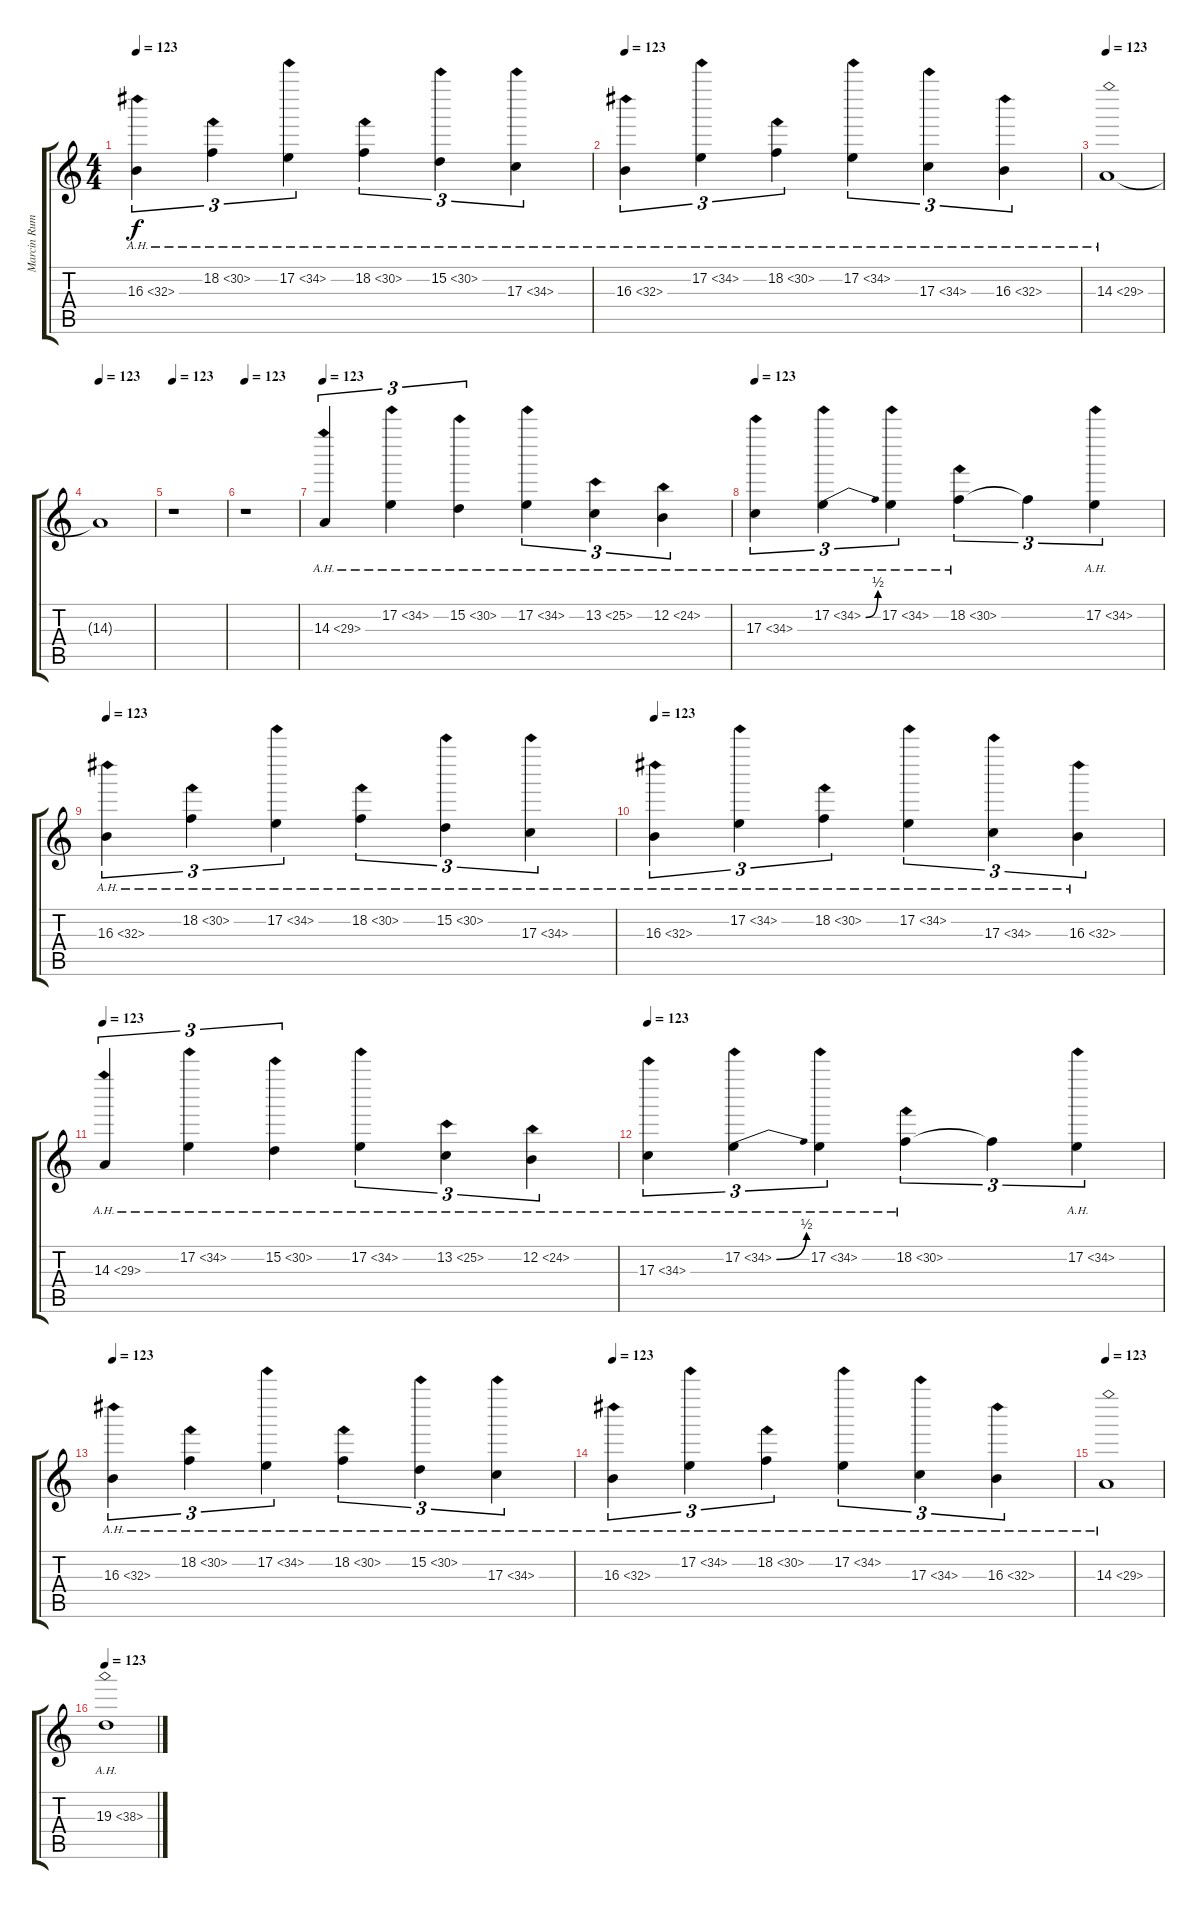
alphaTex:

\track ("Marcin Ruminski" "Marcin Rum") {instrument panflute}
\staff {score tabs}
\tuning (E4 B3 G3 D3 A2 E2) {hide}
\ts (4 4)
\tempo 123
\clef g2
\ks c
16.3{ah 16}.4{tu (3 2) dy f} 18.2{ah 12}.4{tu (3 2)} 17.2{ah 17}.4{tu (3 2)} 18.2{ah 12}.4{tu (3 2)} 15.2{ah 15}.4{tu (3 2)} 17.3{ah 17}.4{tu (3 2)} |
\tempo 123
16.3{ah 16}.4{tu (3 2)} 17.2{ah 17}.4{tu (3 2)} 18.2{ah 12}.4{tu (3 2)} 17.2{ah 17}.4{tu (3 2)} 17.3{ah 17}.4{tu (3 2)} 16.3{ah 16}.4{tu (3 2)} |
\tempo 123
14.3{ah 15}.1{volume 4} |
\tempo 123
14.3{t}.1 |
\tempo 123
r.1 |
\tempo 123
r.1{volume 15} |
\tempo 123
14.3{ah 15}.4{tu (3 2)} 17.2{ah 17}.4{tu (3 2)} 15.2{ah 15}.4{tu (3 2)} 17.2{ah 17}.4{tu (3 2)} 13.2{ah 12}.4{tu (3 2)} 12.2{ah 12}.4{tu (3 2)} |
\tempo 123
17.3{ah 17}.4{tu (3 2)} 17.2{be (bend 0 0 60 2) ah 17}.4{tu (3 2)} 17.2{ah 17}.4{tu (3 2)} 18.2{ah 12}.4{tu (3 2)} 18.2{t}.4{tu (3 2)} 17.2{ah 17}.4{tu (3 2)} |
\tempo 123
16.3{ah 16}.4{tu (3 2)} 18.2{ah 12}.4{tu (3 2)} 17.2{ah 17}.4{tu (3 2)} 18.2{ah 12}.4{tu (3 2)} 15.2{ah 15}.4{tu (3 2)} 17.3{ah 17}.4{tu (3 2)} |
\tempo 123
16.3{ah 16}.4{tu (3 2)} 17.2{ah 17}.4{tu (3 2)} 18.2{ah 12}.4{tu (3 2)} 17.2{ah 17}.4{tu (3 2)} 17.3{ah 17}.4{tu (3 2)} 16.3{ah 16}.4{tu (3 2)} |
\tempo 123
14.3{ah 15}.4{tu (3 2)} 17.2{ah 17}.4{tu (3 2)} 15.2{ah 15}.4{tu (3 2)} 17.2{ah 17}.4{tu (3 2)} 13.2{ah 12}.4{tu (3 2)} 12.2{ah 12}.4{tu (3 2)} |
\tempo 123
17.3{ah 17}.4{tu (3 2)} 17.2{be (bend 0 0 60 2) ah 17}.4{tu (3 2)} 17.2{ah 17}.4{tu (3 2)} 18.2{ah 12}.4{tu (3 2)} 18.2{t}.4{tu (3 2)} 17.2{ah 17}.4{tu (3 2)} |
\tempo 123
16.3{ah 16}.4{tu (3 2)} 18.2{ah 12}.4{tu (3 2)} 17.2{ah 17}.4{tu (3 2)} 18.2{ah 12}.4{tu (3 2)} 15.2{ah 15}.4{tu (3 2)} 17.3{ah 17}.4{tu (3 2)} |
\tempo 123
16.3{ah 16}.4{tu (3 2)} 17.2{ah 17}.4{tu (3 2)} 18.2{ah 12}.4{tu (3 2)} 17.2{ah 17}.4{tu (3 2)} 17.3{ah 17}.4{tu (3 2)} 16.3{ah 16}.4{tu (3 2)} |
\tempo 123
14.3{ah 15}.1 |
\tempo 123
19.3{ah 19}.1
